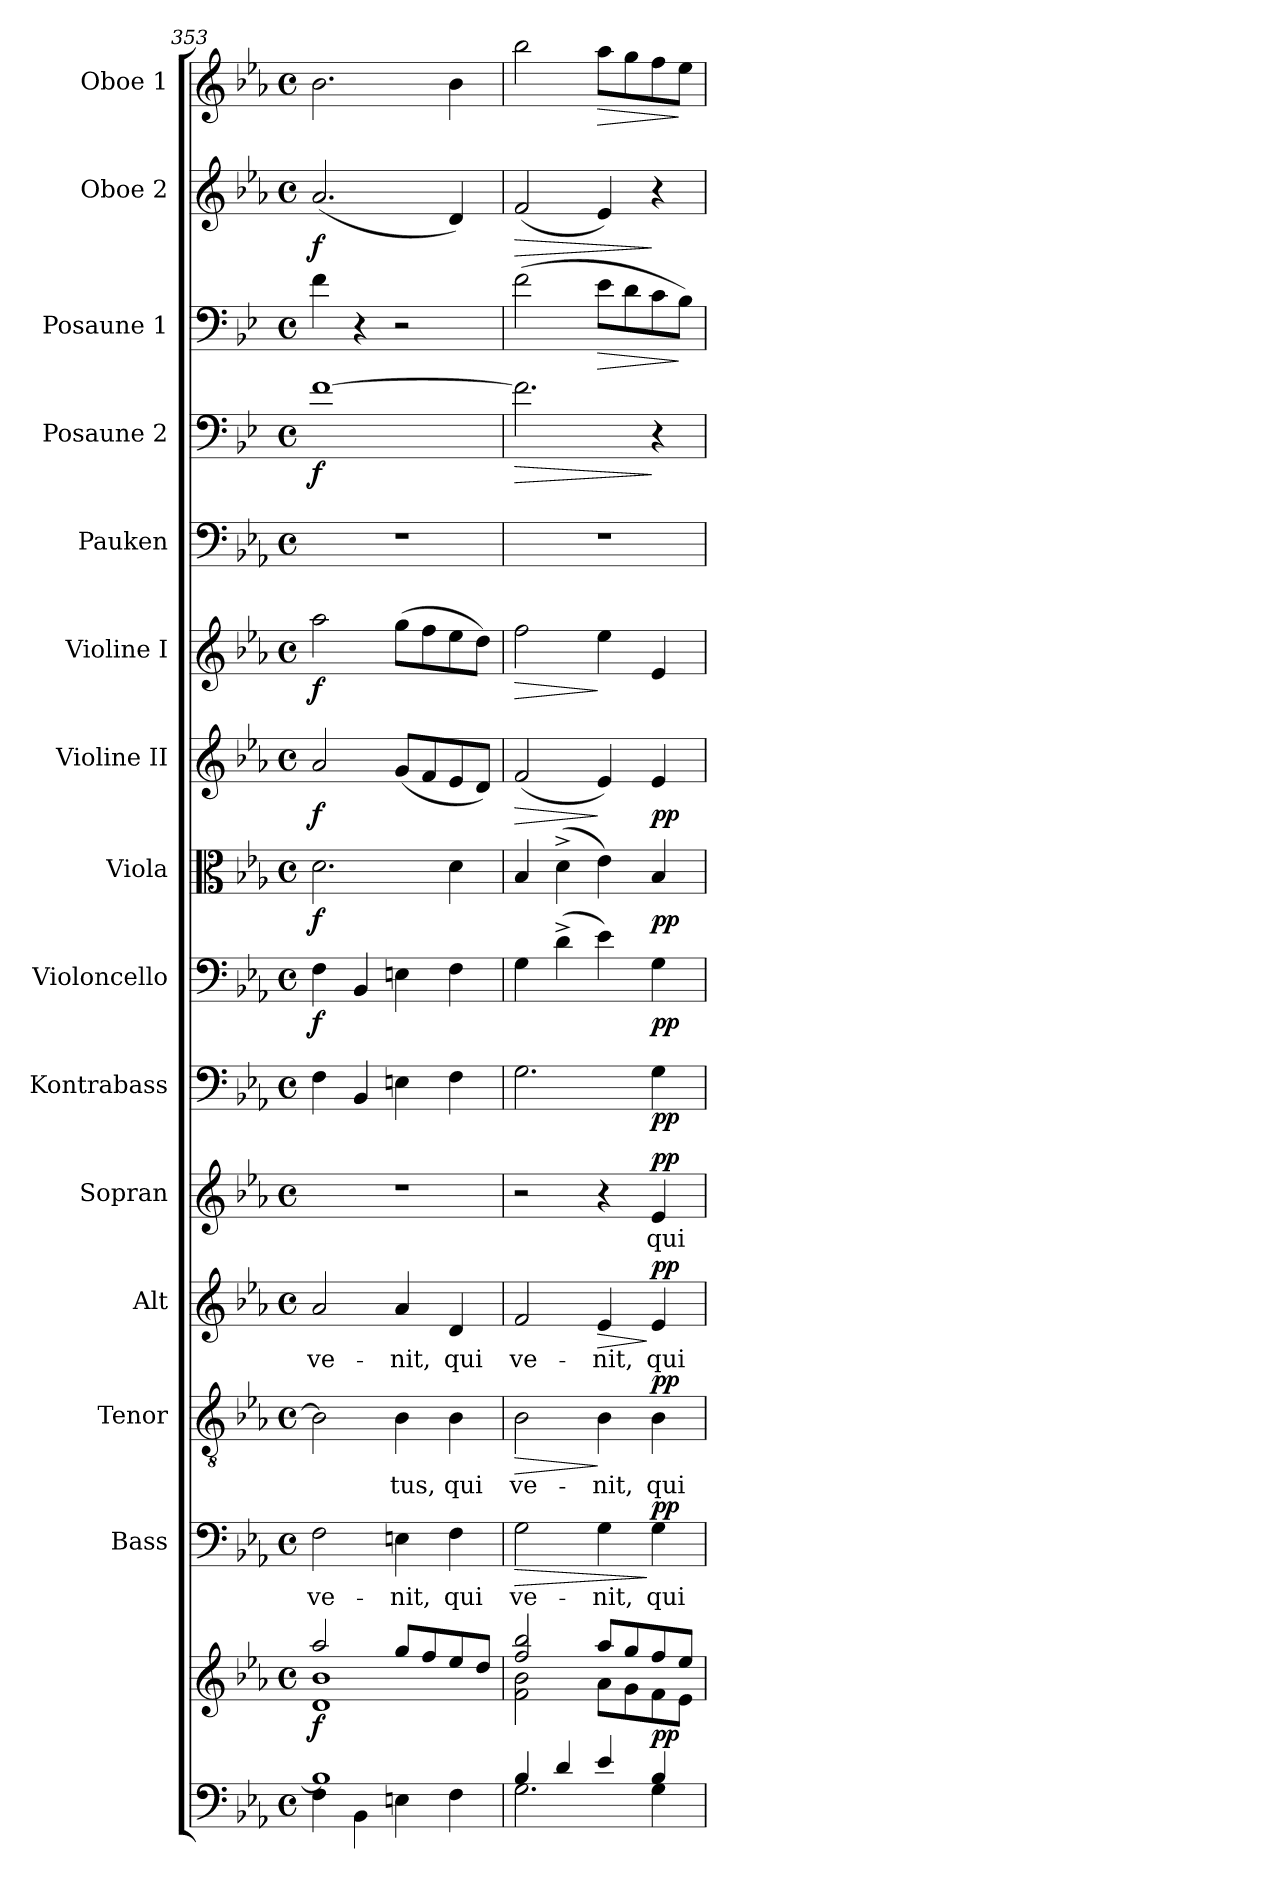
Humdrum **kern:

**kern	**kern	**dynam	**kern	**text	**dynam	**kern	**text	**dynam	**kern	**text	**dynam	**kern	**text	**dynam	**kern	**dynam	**kern	**dynam	**kern	**dynam	**kern	**dynam	**kern	**dynam	**kern	**kern	**dynam	**kern	**dynam	**kern	**dynam	**kern	**dynam
*part15	*part15	*part15	*part14	*part14	*part14	*part13	*part13	*part13	*part12	*part12	*part12	*part11	*part11	*part11	*part10	*part10	*part9	*part9	*part8	*part8	*part7	*part7	*part6	*part6	*part5	*part4	*part4	*part3	*part3	*part2	*part2	*part1	*part1
*staff16	*staff15	*staff15/16	*staff14	*staff14	*staff14	*staff13	*staff13	*staff13	*staff12	*staff12	*staff12	*staff11	*staff11	*staff11	*staff10	*staff10	*staff9	*staff9	*staff8	*staff8	*staff7	*staff7	*staff6	*staff6	*staff5	*staff4	*staff4	*staff3	*staff3	*staff2	*staff2	*staff1	*staff1
*	*	*	*I"Bass	*	*	*I"Tenor	*	*	*I"Alt	*	*	*I"Sopran	*	*	*I"Kontrabass	*	*I"Violoncello	*	*I"Viola	*	*I"Violine II	*	*I"Violine I	*	*I"Pauken	*I"Posaune 2	*	*I"Posaune 1	*	*I"Oboe 2	*	*I"Oboe 1	*
*	*	*	*I'B.	*	*	*I'T.	*	*	*I'A.	*	*	*I'S.	*	*	*I'Kb.	*	*I'Vc.	*	*I'Vla.	*	*I'Vl. II	*	*I'Vl. I	*	*I'Pk.	*I'Pos. 2	*	*I'Pos. 1	*	*I'Ob. 2	*	*I'Ob. 1	*
*clefF4	*clefG2	*	*clefF4	*	*	*clefGv2	*	*	*clefG2	*	*	*clefG2	*	*	*clefF4	*	*clefF4	*	*clefC3	*	*clefG2	*	*clefG2	*	*clefF4	*clefF4	*	*clefF4	*	*clefG2	*	*clefG2	*
*	*	*	*	*	*	*	*	*	*	*	*	*	*	*	*ITrd7c12	*	*	*	*	*	*	*	*	*	*	*ITrd4c7	*	*ITrd4c7	*	*	*	*	*
*k[b-e-a-]	*k[b-e-a-]	*	*k[b-e-a-]	*	*	*k[b-e-a-]	*	*	*k[b-e-a-]	*	*	*k[b-e-a-]	*	*	*k[b-e-a-]	*	*k[b-e-a-]	*	*k[b-e-a-]	*	*k[b-e-a-]	*	*k[b-e-a-]	*	*k[b-e-a-]	*k[b-e-a-]	*	*k[b-e-a-]	*	*k[b-e-a-]	*	*k[b-e-a-]	*
*E-:	*E-:	*	*E-:	*	*	*E-:	*	*	*E-:	*	*	*E-:	*	*	*E-:	*	*E-:	*	*E-:	*	*E-:	*	*E-:	*	*E-:	*E-:	*	*E-:	*	*E-:	*	*E-:	*
*M4/4	*M4/4	*	*M4/4	*	*	*M4/4	*	*	*M4/4	*	*	*M4/4	*	*	*M4/4	*	*M4/4	*	*M4/4	*	*M4/4	*	*M4/4	*	*M4/4	*M4/4	*	*M4/4	*	*M4/4	*	*M4/4	*
*met(c)	*met(c)	*	*met(c)	*	*	*met(c)	*	*	*met(c)	*	*	*met(c)	*	*	*met(c)	*	*met(c)	*	*met(c)	*	*met(c)	*	*met(c)	*	*met(c)	*met(c)	*	*met(c)	*	*met(c)	*	*met(c)	*
=353	=353	=353	=353	=353	=353	=353	=353	=353	=353	=353	=353	=353	=353	=353	=353	=353	=353	=353	=353	=353	=353	=353	=353	=353	=353	=353	=353	=353	=353	=353	=353	=353	=353
*^	*^	*	*	*	*	*	*	*	*	*	*	*	*	*	*	*	*	*	*	*	*	*	*	*	*	*	*	*	*	*	*	*	*
!	!	!	!	!LO:DY:b	!	!LO:LY:b	!	!	!	!	!	!LO:LY:b	!	!	!	!	!	!	!	!LO:DY:b	!	!LO:DY:b	!	!LO:DY:b	!	!LO:DY:b	!	!	!LO:DY:b	!	!	!	!LO:DY:b	!	!
1B-]	4F\	2aa-/	1d 1b-	f	2F\	ve-	.	2B-\]	.	.	2a-/	ve-	.	1r	.	.	4FF\	.	4F\	f	2.d\	f	2a-/	f	2aa-\	f	1r	[1B-	f	4B-\	.	(<2.a-/	f	2.b-\	.
.	4BB-\	.	.	.	.	.	.	.	.	.	.	.	.	.	.	.	4BBB-/	.	4BB-/	.	.	.	.	.	.	.	.	.	.	4r	.	.	.	.	.
!	!	!	!	!	!	!LO:LY:b	!	!	!LO:LY:b	!	!	!LO:LY:b	!	!	!	!	!	!	!	!	!	!	!	!	!	!	!	!	!	!	!	!	!	!	!
.	4En\	8gg/L	.	.	4En\	-nit,	.	4B-\	-tus,	.	4a-/	-nit,	.	.	.	.	4EEn\	.	4En\	.	.	.	(<8g/L	.	(>8gg\L	.	.	.	.	2r	.	.	.	.	.
.	.	8ff/	.	.	.	.	.	.	.	.	.	.	.	.	.	.	.	.	.	.	.	.	8f/	.	8ff\	.	.	.	.	.	.	.	.	.	.
!	!	!	!	!	!	!LO:LY:b	!	!	!LO:LY:b	!	!	!LO:LY:b	!	!	!	!	!	!	!	!	!	!	!	!	!	!	!	!	!	!	!	!	!	!	!
.	4F\	8ee-/	.	.	4F\	qui	.	4B-\	qui	.	4d/	qui	.	.	.	.	4FF\	.	4F\	.	4d\	.	8e-/	.	8ee-\	.	.	.	.	.	.	4d/)	.	4b-\	.
.	.	8dd/J	.	.	.	.	.	.	.	.	.	.	.	.	.	.	.	.	.	.	.	.	8d/J)	.	8dd\J)	.	.	.	.	.	.	.	.	.	.
=354	=354	=354	=354	=354	=354	=354	=354	=354	=354	=354	=354	=354	=354	=354	=354	=354	=354	=354	=354	=354	=354	=354	=354	=354	=354	=354	=354	=354	=354	=354	=354	=354	=354	=354	=354
!	!	!	!	!	!	!LO:LY:b	!LO:HP:b	!	!LO:LY:b	!LO:HP:b	!	!LO:LY:b	!	!	!	!	!	!	!	!	!	!	!	!LO:HP:b	!	!LO:HP:b	!	!	!LO:HP:b	!	!	!	!LO:HP:b	!	!
4B-/	2.G\	2ff/ 2bb-/	2f\ 2b-\	.	2G\	ve-	>	2B-\	ve-	>	2f/	ve-	.	2r	.	.	2.GG\	.	4G\	.	4B-/	.	(<2f/	>	2ff\	>	1r	2.B-\]	>	(>2B-\	.	(<2f/	>	2bb-\	.
4d/	.	.	.	.	.	.	.	.	.	.	.	.	.	.	.	.	.	.	(>4d^>\	.	(>4d^>\	.	.	.	.	.	.	.	.	.	.	.	.	.	.
!	!	!	!	!	!	!LO:LY:b	!	!	!LO:LY:b	!	!	!LO:LY:b	!LO:HP:b	!	!	!	!	!	!	!	!	!	!	!	!	!	!	!	!	!	!LO:HP:b	!	!	!	!LO:HP:b
4e-/	.	8aa-/L	8a-\L	.	4G\	-nit,	.	4B-\	-nit,	]	4e-/	-nit,	>	4r	.	.	.	.	4e-\)	.	4e-\)	.	4e-/)	]	4ee-\	]	.	.	.	8A-\L	>	4e-/)	.	8aa-\L	>
.	.	8gg/	8g\	.	.	.	.	.	.	.	.	.	.	.	.	.	.	.	.	.	.	.	.	.	.	.	.	.	.	8G\	.	.	.	8gg\	.
!	!	!	!	!LO:DY:b	!	!LO:LY:b	!LO:DY:n=1:a	!	!LO:LY:b	!LO:DY:a	!	!LO:LY:b	!LO:DY:n=1:a	!	!LO:LY:b	!LO:DY:a	!	!LO:DY:b	!	!LO:DY:b	!	!LO:DY:b	!	!LO:DY:b	!	!	!	!	!	!	!	!	!	!	!
4B-/	4G\	8ff/	8f\	pp	4G\	qui	] pp	4B-\	qui	pp	4e-/	qui	] pp	4e-/	qui	pp	4GG\	pp	4G\	pp	4B-/	pp	4e-/	pp	4e-/	.	.	4r	]	8F\	.	4r	]	8ff\	.
.	.	8ee-/J	8e-\J	.	.	.	.	.	.	.	.	.	.	.	.	.	.	.	.	.	.	.	.	.	.	.	.	.	.	8E-\J)	]	.	.	8ee-\J	]
*v	*v	*	*	*	*	*	*	*	*	*	*	*	*	*	*	*	*	*	*	*	*	*	*	*	*	*	*	*	*	*	*	*	*	*	*
*	*v	*v	*	*	*	*	*	*	*	*	*	*	*	*	*	*	*	*	*	*	*	*	*	*	*	*	*	*	*	*	*	*	*	*
=	=	=	=	=	=	=	=	=	=	=	=	=	=	=	=	=	=	=	=	=	=	=	=	=	=	=	=	=	=	=	=	=	=
*-	*-	*-	*-	*-	*-	*-	*-	*-	*-	*-	*-	*-	*-	*-	*-	*-	*-	*-	*-	*-	*-	*-	*-	*-	*-	*-	*-	*-	*-	*-	*-	*-	*-
